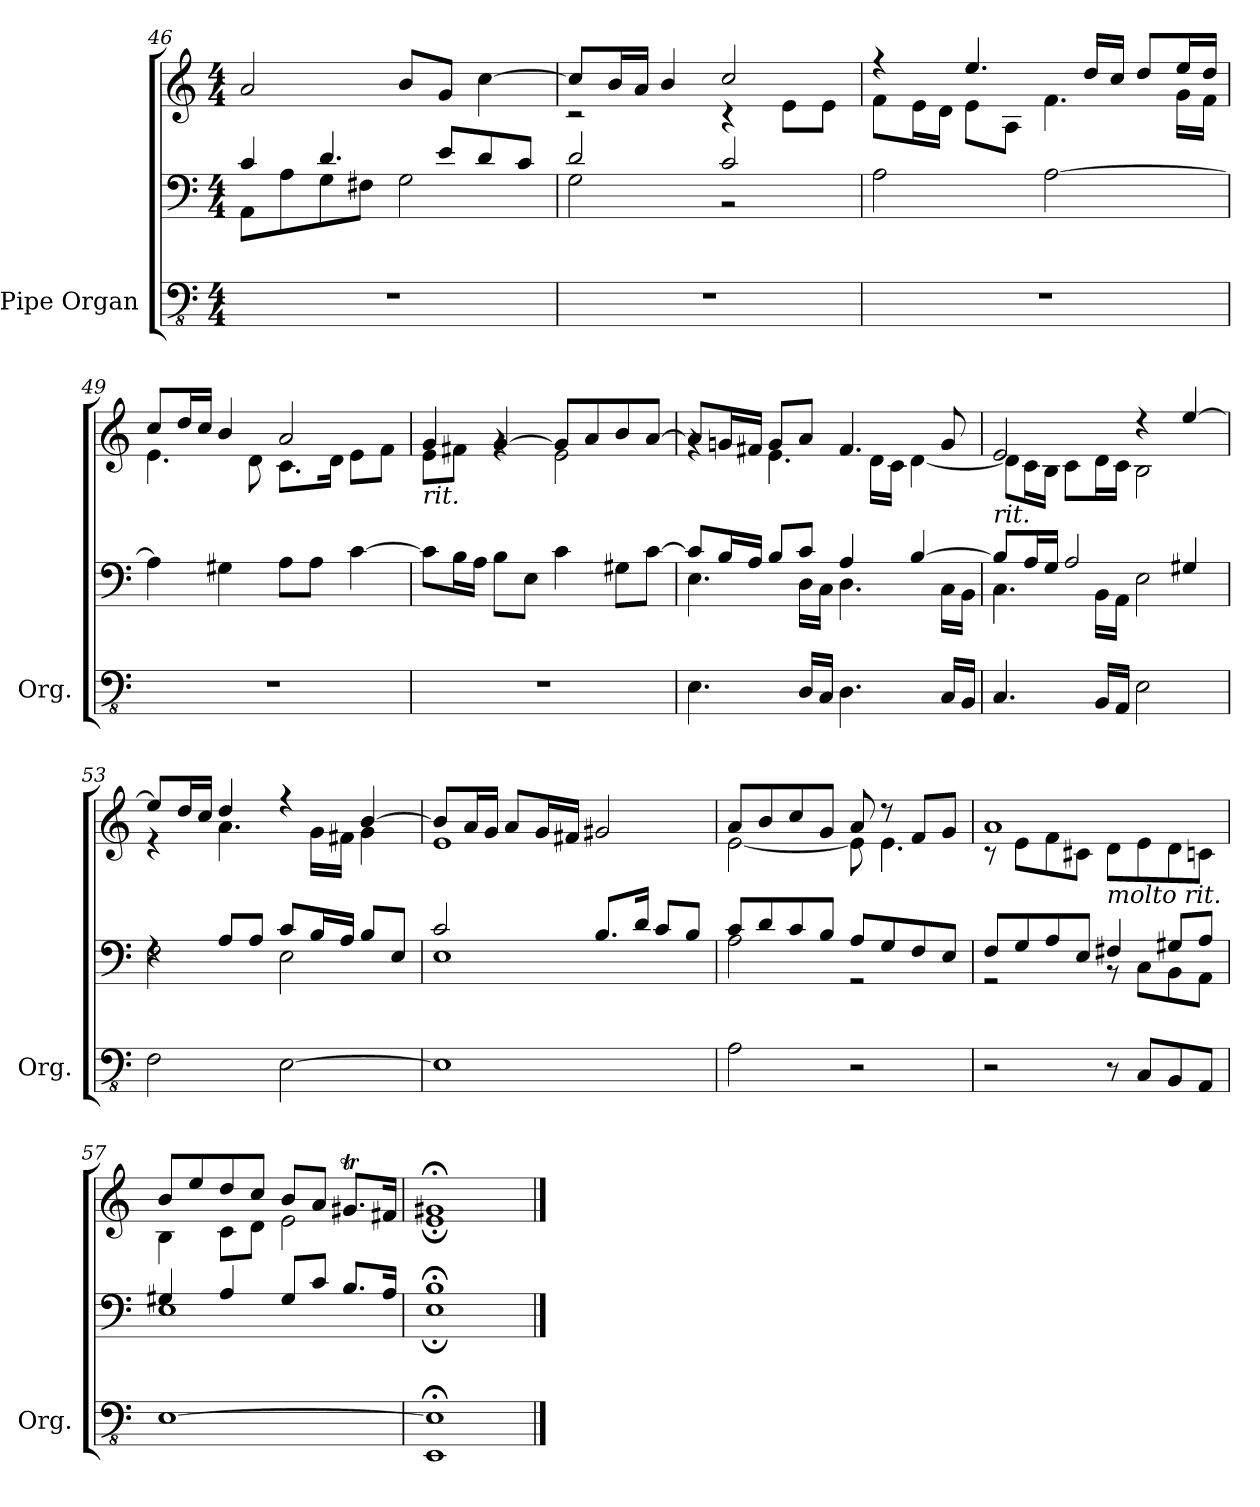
**kern	**kern	**kern
*part1	*part1	*part1
*staff3	*staff2	*staff1
*I"Pipe Organ	*	*
*I'Org.	*	*
!!LO:LB:g=z
*clefFv4	*clefF4	*clefG2
*k[]	*k[]	*k[]
*M4/4	*M4/4	*M4/4
=46	=46	=46
*	*^	*
1r	4c/	8AA\L	2a/
.	.	8A\	.
.	4.d/	8G\	.
.	.	8F#X\J	.
.	.	2G\	8b/L
.	8e/L	.	8g/J
.	8d/	.	[4cc\
.	8c/J	.	.
=47	=47	=47	=47
*	*	*	*^
1r	2d/	2G\	8cc/L]	2r
.	.	.	16b/L	.
.	.	.	16a/JJ	.
.	.	.	4b/	.
.	2c/	2r	2cc/	4r
.	.	.	.	8e\L
.	.	.	.	8e\J
*	*v	*v	*	*
=48	=48	=48	=48
1r	2A\	4r	8f\L
.	.	.	16e\L
.	.	.	16d\JJ
.	.	4.ee/	8e\L
.	.	.	8A\J
.	[2A\	.	4.f\
.	.	16dd/LL	.
.	.	16cc/JJ	.
.	.	8dd/L	.
.	.	16ee/L	16g\LL
.	.	16dd/JJ	16f\JJ
=49	=49	=49	=49
1r	4A\]	8cc/L	4.e\
.	.	16dd/L	.
.	.	16cc/JJ	.
.	4G#X\	4b/	.
.	.	.	8d\
.	8A\L	2a/	8.c\L
.	8A\J	.	.
.	.	.	16d\Jk
.	[4c\	.	8e\L
.	.	.	8f\J
=50	=50	=50	=50
*	*	*MM110	*
!	!	!LO:TX:b:i:t=rit.	!
1r	8c\L]	4g/	8e\L
.	16B\L	.	8f#X\J
.	16A\JJ	.	.
*	*	*MM100	*
.	8B\L	[4g/	4rg
.	8E\J	.	.
*	*	*MM90	*
.	4c\	8g/L]	2e\
.	.	8a/	.
*	*	*MM80	*
.	8G#X\L	8b/	.
.	[8c\J	[8a/J	.
!!LO:PB:g=z	!!
=51	=51	=51	=51
*	*	*MM50	*
*	*^	*	*
4.EE\	8c/L]	4.E\	8a/L]	4rg
.	16B/L	.	16gn/L	.
.	16A/JJ	.	16f#X/JJ	.
.	8B/L	.	8g/L	4.e\
16DD/LL	8c/J	16D\LL	8a/J	.
16CC/JJ	.	16C\JJ	.	.
4.DD\	4A/	4.D\	4.f#/	.
.	.	.	.	16d\LL
.	.	.	.	16c\JJ
.	[4B/	.	.	[4d\
16CC/LL	.	16C\LL	8g/	.
16BBB/JJ	.	16BB\JJ	.	.
=52	=52	=52	=52	=52
*	*	*	*MM45	*
!	!	!	!LO:TX:b:i:t=rit.	!
4.CC/	8B/L]	4.C\	2e/	8d\L]
.	16A/L	.	.	16c\L
.	16G/JJ	.	.	16B\JJ
*	*	*	*MM40	*
.	2A/	.	.	8c\L
*	*	*	*MM35	*
16BBB/LL	.	16BB\LL	.	16d\L
16AAA/JJ	.	16AA\JJ	.	16c\JJ
*	*	*	*MM30	*
2EE\	.	2E\	4r	2B\
.	4G#X/	.	[4ee/	.
=53	=53	=53	=53	=53
*	*	*	*MM40	*
2FF\	4rF	2F\	8ee/L]	4r
.	.	.	16dd/L	.
.	.	.	16cc/JJ	.
.	8A/L	.	4dd/	4.a\
.	8A/J	.	.	.
[2EE\	8c/L	2E\	4r	.
.	16B/L	.	.	16g\LL
.	16A/JJ	.	.	16f#X\JJ
.	8B/L	.	[4b/	4g\
.	8E/J	.	.	.
=54	=54	=54	=54	=54
1EE]	2c/	1E	8b/L]	1e
.	.	.	16a/L	.
.	.	.	16g/JJ	.
.	.	.	8a/L	.
.	.	.	16g/L	.
.	.	.	16f#X/JJ	.
.	8.B/L	.	2g#X/	.
.	16d/Jk	.	.	.
.	8c/L	.	.	.
.	8B/J	.	.	.
!!LO:LB:g=z	!!
=55	=55	=55	=55	=55
2AA\	8c/L	2A\	8a/L	[2e\
.	8d/	.	8b/	.
.	8c/	.	8cc/	.
.	8B/J	.	8g/J	.
2r	8A/L	2r	8a/	8e\]
.	8G/	.	8r	4.e\
.	8F/	.	8f/L	.
.	8E/J	.	8g/J	.
=56	=56	=56	=56	=56
2r	8F/L	2r	1a	8r
.	8G/	.	.	8e\L
.	8A/	.	.	8f\
.	8E/J	.	.	8c#X\J
*	*	*	*MM35	*
!	!	!	!	!LO:TX:b:i:t=molto rit.
8r	4F#X/	8r	.	8d\L
8CC/L	.	8C\L	.	8e\
*	*	*	*MM30	*
8BBB/	8G#X/L	8BB\	.	8d\
8AAA/J	8A/J	8AA\J	.	8cn\J
=57	=57	=57	=57	=57
[1EE	4G#X/	1E	8b/L	4B\
.	.	.	8ee/	.
*	*	*	*MM25	*
.	4A/	.	8dd/	8c\L
.	.	.	8cc/J	8d\J
*	*	*	*MM15	*
.	8G#/L	.	8b/L	2e\
.	8c/J	.	8a/J	.
*	*	*	*MM20	*
.	8.B/L	.	8.g#Xt/L	.
*	*	*	*MM10	*
.	16A/Jk	.	16f#X/Jk	.
=58	=58	=58	=58	=58
*	*	*	*MM25	*
1EEE;< 1EE];<	1B;<	1E;	1g#X;<	1e;
*	*v	*v	*	*
*	*	*v	*v
==	==	==
*-	*-	*-
